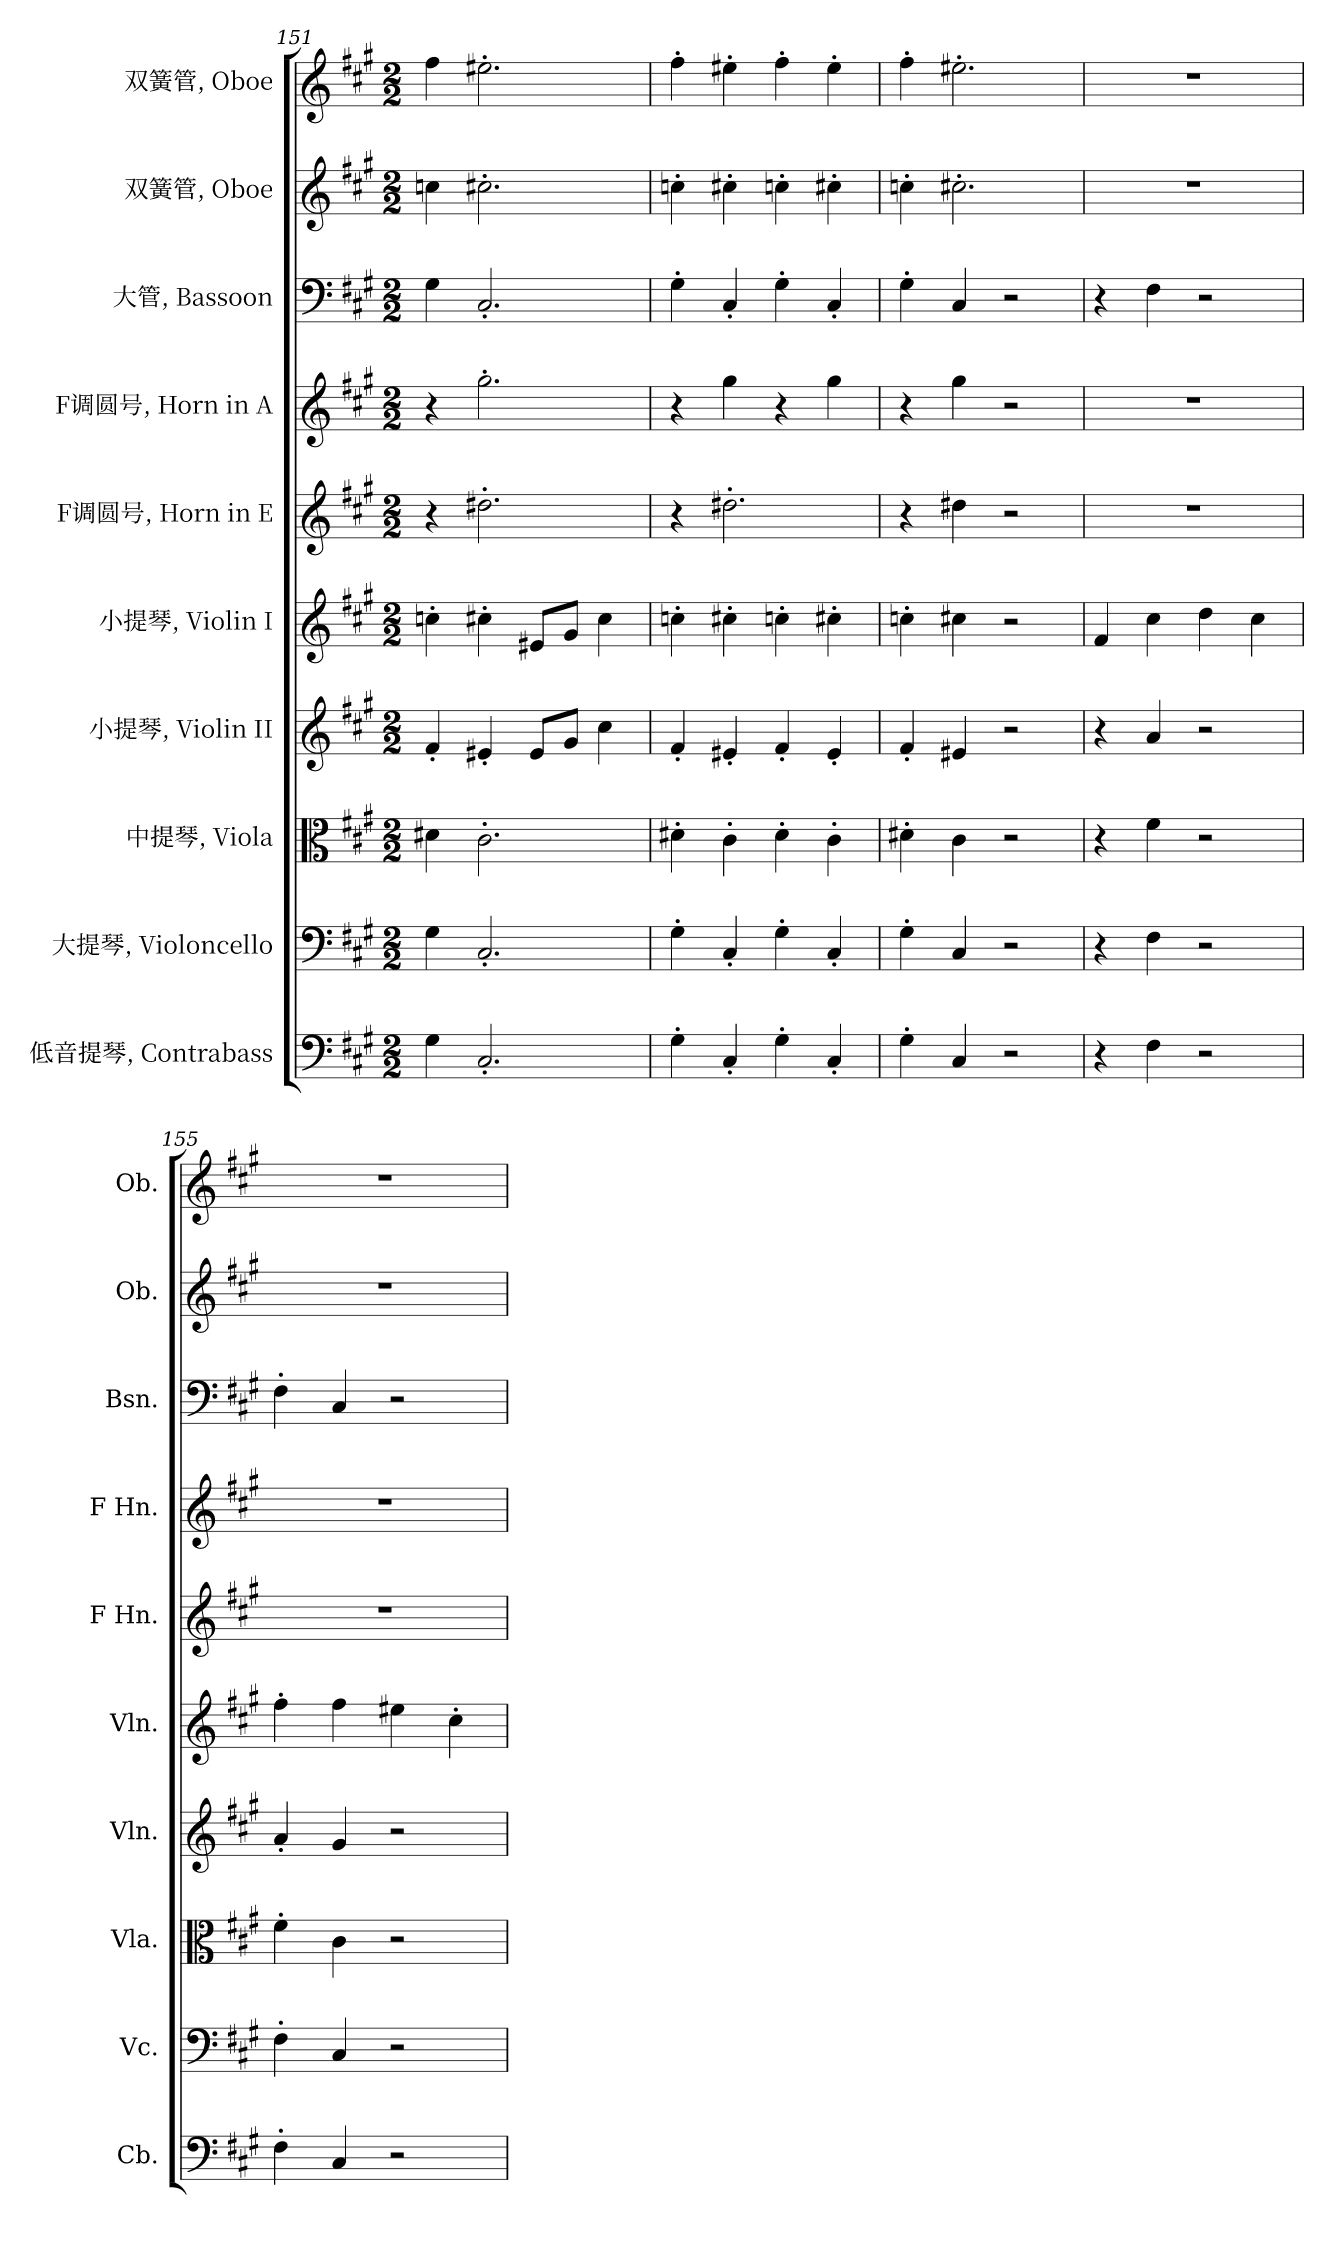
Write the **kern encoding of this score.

**kern	**kern	**kern	**kern	**kern	**kern	**kern	**kern	**kern	**kern
*part10	*part9	*part8	*part7	*part6	*part5	*part4	*part3	*part2	*part1
*staff10	*staff9	*staff8	*staff7	*staff6	*staff5	*staff4	*staff3	*staff2	*staff1
*I"低音提琴, Contrabass	*I"大提琴, Violoncello	*I"中提琴, Viola	*I"小提琴, Violin II	*I"小提琴, Violin I	*I"F调圆号, Horn in E	*I"F调圆号, Horn in A	*I"大管, Bassoon	*I"双簧管, Oboe	*I"双簧管, Oboe
*I'Cb.	*I'Vc.	*I'Vla.	*I'Vln.	*I'Vln.	*I'F Hn.	*I'F Hn.	*I'Bsn.	*I'Ob.	*I'Ob.
*clefF4	*clefF4	*clefC3	*clefG2	*clefG2	*clefG2	*clefG2	*clefF4	*clefG2	*clefG2
*ITrd7c12	*	*	*	*	*ITrd4c7	*ITrd4c7	*	*	*
*k[f#c#g#]	*k[f#c#g#]	*k[f#c#g#]	*k[f#c#g#]	*k[f#c#g#]	*k[f#c#]	*k[f#c#]	*k[f#c#g#]	*k[f#c#g#]	*k[f#c#g#]
*M2/2	*M2/2	*M2/2	*M2/2	*M2/2	*M2/2	*M2/2	*M2/2	*M2/2	*M2/2
=151	=151	=151	=151	=151	=151	=151	=151	=151	=151
4GG#\	4G#\	4d#X\	4f#'/	4ccn'\	4r	4r	4G#\	4ccn\	4ff#\
2.CC#'/	2.C#'/	2.c#'\	4e#X'/	4cc#X'\	2.g#X'\	2.cc#'\	2.C#'/	2.cc#X'\	2.ee#X'\
.	.	.	8e#/L	8e#X/L	.	.	.	.	.
.	.	.	8g#/J	8g#/J	.	.	.	.	.
.	.	.	4cc#\	4cc#\	.	.	.	.	.
=152	=152	=152	=152	=152	=152	=152	=152	=152	=152
4GG#'\	4G#'\	4d#X'\	4f#'/	4ccn'\	4r	4r	4G#'\	4ccn'\	4ff#'\
4CC#'/	4C#'/	4c#'\	4e#X'/	4cc#X'\	2.g#X'\	4cc#\	4C#'/	4cc#X'\	4ee#X'\
4GG#'\	4G#'\	4d#'\	4f#'/	4ccn'\	.	4r	4G#'\	4ccn'\	4ff#'\
4CC#'/	4C#'/	4c#'\	4e#'/	4cc#X'\	.	4cc#\	4C#'/	4cc#X'\	4ee#'\
=153	=153	=153	=153	=153	=153	=153	=153	=153	=153
4GG#'\	4G#'\	4d#X'\	4f#'/	4ccn'\	4r	4r	4G#'\	4ccn'\	4ff#'\
4CC#/	4C#/	4c#\	4e#X/	4cc#X\	4g#X\	4cc#\	4C#/	2.cc#X'\	2.ee#X'\
2r	2r	2r	2r	2r	2r	2r	2r	.	.
!!LO:PB:g=z
=154	=154	=154	=154	=154	=154	=154	=154	=154	=154
4r	4r	4r	4r	4f#/	1r	1r	4r	1r	1r
4FF#\	4F#\	4f#\	4a/	4cc#\	.	.	4F#\	.	.
2r	2r	2r	2r	4dd\	.	.	2r	.	.
.	.	.	.	4cc#\	.	.	.	.	.
=155	=155	=155	=155	=155	=155	=155	=155	=155	=155
4FF#'\	4F#'\	4f#'\	4a'/	4ff#'\	1r	1r	4F#'\	1r	1r
4CC#/	4C#/	4c#\	4g#/	4ff#\	.	.	4C#/	.	.
2r	2r	2r	2r	4ee#X\	.	.	2r	.	.
.	.	.	.	4cc#'\	.	.	.	.	.
=	=	=	=	=	=	=	=	=	=
*-	*-	*-	*-	*-	*-	*-	*-	*-	*-
